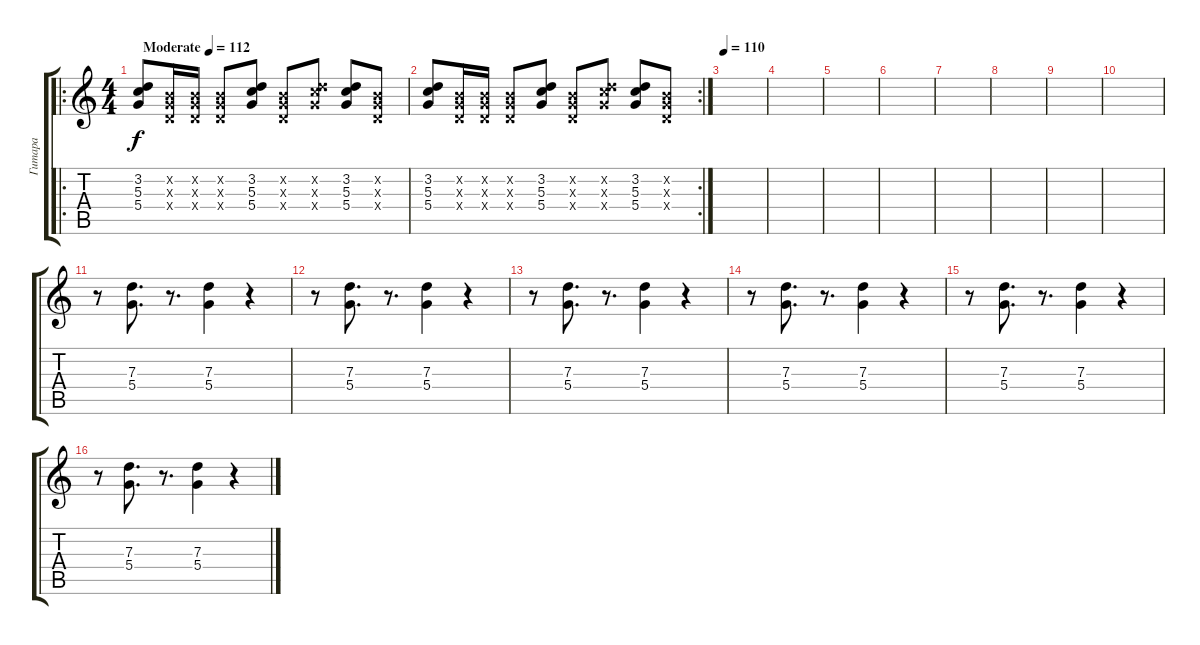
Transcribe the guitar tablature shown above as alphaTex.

\track ("Гитара" "Гитара") {instrument distortionguitar}
\staff {score tabs}
\tuning (E4 B3 G3 D3 A2 E2) {hide}
\ro
\ts (4 4)
\tempo (112 "Moderate")
\clef g2
\ks c
(3.2 5.3 5.4).8{dy f volume 9 instrument overdrivenguitar} (0.2{x} 0.3{x} 0.4{x}).16 (0.2{x} 0.3{x} 0.4{x}).16 (0.2{x} 0.3{x} 0.4{x}).8 (3.2 5.3 5.4).8 (0.2{x} 0.3{x} 0.4{x}).8 (3.2{x} 5.3{x} 5.4{x}).8 (3.2 5.3 5.4).8 (0.2{x} 0.3{x} 0.4{x}).8 |
\rc 2
(3.2 5.3 5.4).8 (0.2{x} 0.3{x} 0.4{x}).16 (0.2{x} 0.3{x} 0.4{x}).16 (0.2{x} 0.3{x} 0.4{x}).8 (3.2 5.3 5.4).8 (0.2{x} 0.3{x} 0.4{x}).8 (3.2{x} 5.3{x} 5.4{x}).8 (3.2 5.3 5.4).8 (0.2{x} 0.3{x} 0.4{x}).8 |
\tempo 112
\tempo 110
|
|
|
|
|
|
|
|
r.8 (7.3 5.4).8{d} r.8{d} (7.3 5.4).4 r.4 |
r.8 (7.3 5.4).8{d} r.8{d} (7.3 5.4).4 r.4 |
r.8 (7.3 5.4).8{d} r.8{d} (7.3 5.4).4 r.4 |
r.8 (7.3 5.4).8{d} r.8{d} (7.3 5.4).4 r.4 |
r.8 (7.3 5.4).8{d} r.8{d} (7.3 5.4).4 r.4 |
r.8 (7.3 5.4).8{d} r.8{d} (7.3 5.4).4 r.4
